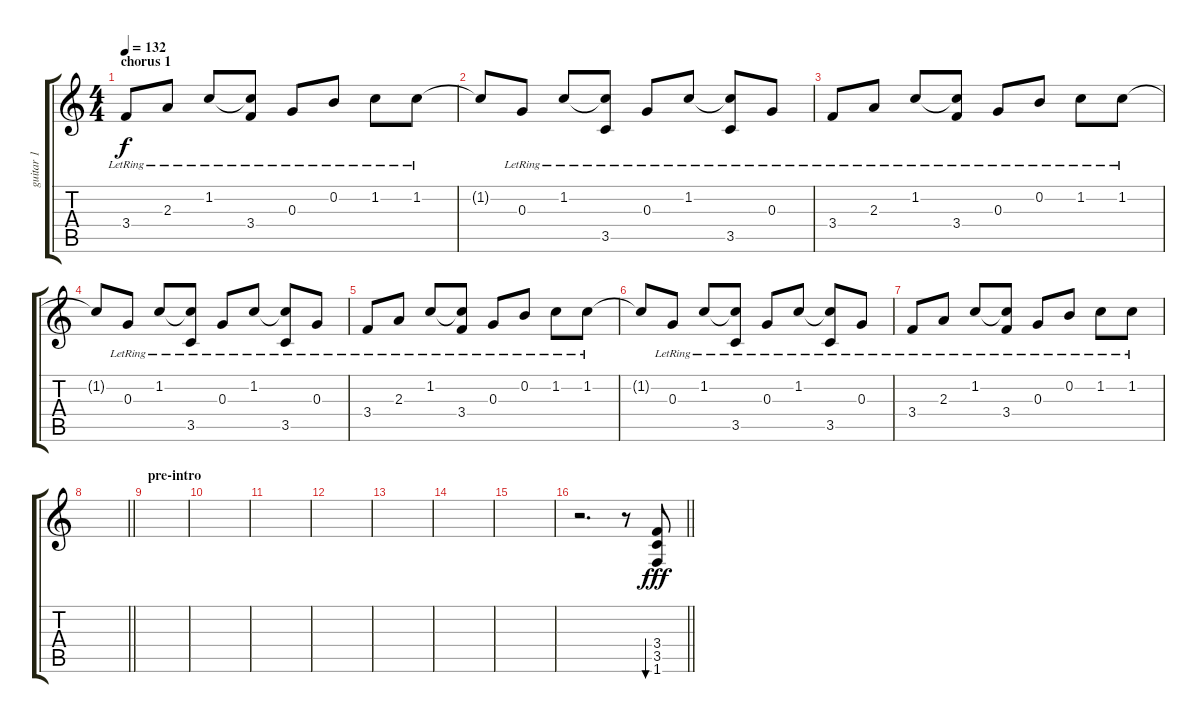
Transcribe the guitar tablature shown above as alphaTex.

\track ("guitar 1" "guitar 1") {instrument electricguitarjazz}
\staff {score tabs}
\tuning (E4 B3 G3 D3 A2 E2) {hide}
\ts (4 4)
\section ("" "chorus 1")
\tempo 132
\clef g2
\ks c
3.4{lr}.8{dy f volume 12} 2.3{lr}.8 1.2{lr}.8 (1.2{t} 3.4{lr}).8 0.3{lr}.8 0.2{lr}.8 1.2{lr}.8 1.2{lr}.8 |
1.2{t}.8 0.3{lr}.8 1.2{lr}.8 (1.2{t} 3.5{lr}).8 0.3{lr}.8 1.2{lr}.8 (1.2{t} 3.5{lr}).8 0.3{lr}.8 |
3.4{lr}.8 2.3{lr}.8 1.2{lr}.8 (1.2{t} 3.4{lr}).8 0.3{lr}.8 0.2{lr}.8 1.2{lr}.8 1.2{lr}.8 |
1.2{t}.8 0.3{lr}.8 1.2{lr}.8 (1.2{t} 3.5{lr}).8 0.3{lr}.8 1.2{lr}.8 (1.2{t} 3.5{lr}).8 0.3{lr}.8 |
3.4{lr}.8 2.3{lr}.8 1.2{lr}.8 (1.2{t} 3.4{lr}).8 0.3{lr}.8 0.2{lr}.8 1.2{lr}.8 1.2{lr}.8 |
1.2{t}.8 0.3{lr}.8 1.2{lr}.8 (1.2{t} 3.5{lr}).8 0.3{lr}.8 1.2{lr}.8 (1.2{t} 3.5{lr}).8 0.3{lr}.8 |
3.4{lr}.8 2.3{lr}.8 1.2{lr}.8 (1.2{t} 3.4{lr}).8 0.3{lr}.8 0.2{lr}.8 1.2{lr}.8 1.2{lr}.8 |
\barLineRight lightlight
|
\section ("" "pre-intro")
|
|
|
|
|
|
|
\barLineRight lightlight
r.2{d volume 8 instrument acousticguitarsteel} r.8 (3.4 3.5 1.6).8{bu 60 dy fff}
